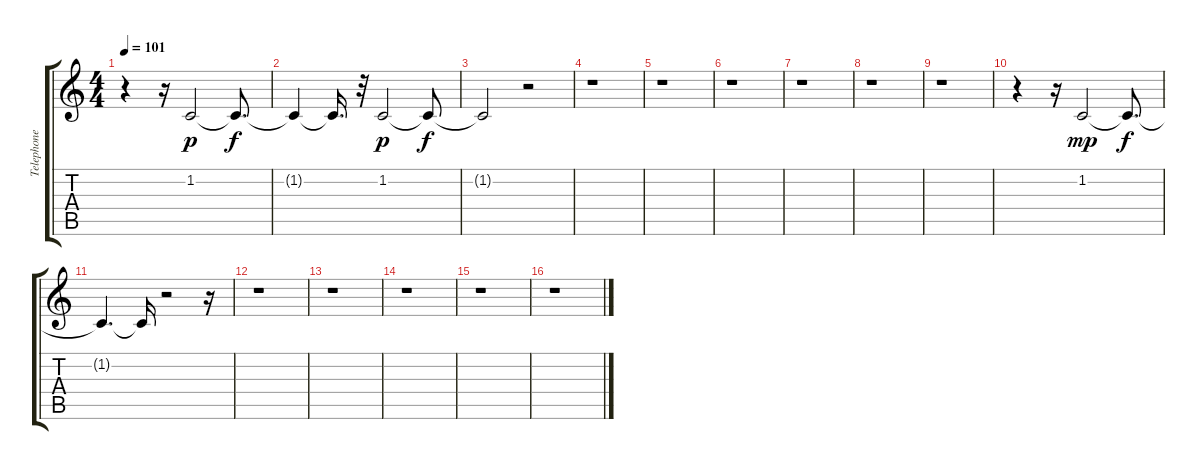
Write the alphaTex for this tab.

\track ("Telephone" "Telephone") {instrument telephonering}
\staff {score tabs}
\tuning (E4 B3 G3 D3 A2 E2) {hide}
\ts (4 4)
\tempo 101
\clef g2
\ks c
r.4{dy f} r.16 1.2.2{dy p} 1.2{t}.8{d dy f} |
1.2{t}.4 1.2{t}.16{d} r.32 1.2.2{dy p} 1.2{t}.8{dy f} |
1.2{t}.2 r.2 |
r.1 |
r.1 |
r.1 |
r.1 |
r.1 |
r.1 |
r.4 r.16 1.2.2{dy mp} 1.2{t}.8{d dy f} |
1.2{t}.4{d} 1.2{t}.16 r.2 r.16 |
r.1 |
r.1 |
r.1 |
r.1 |
r.1
